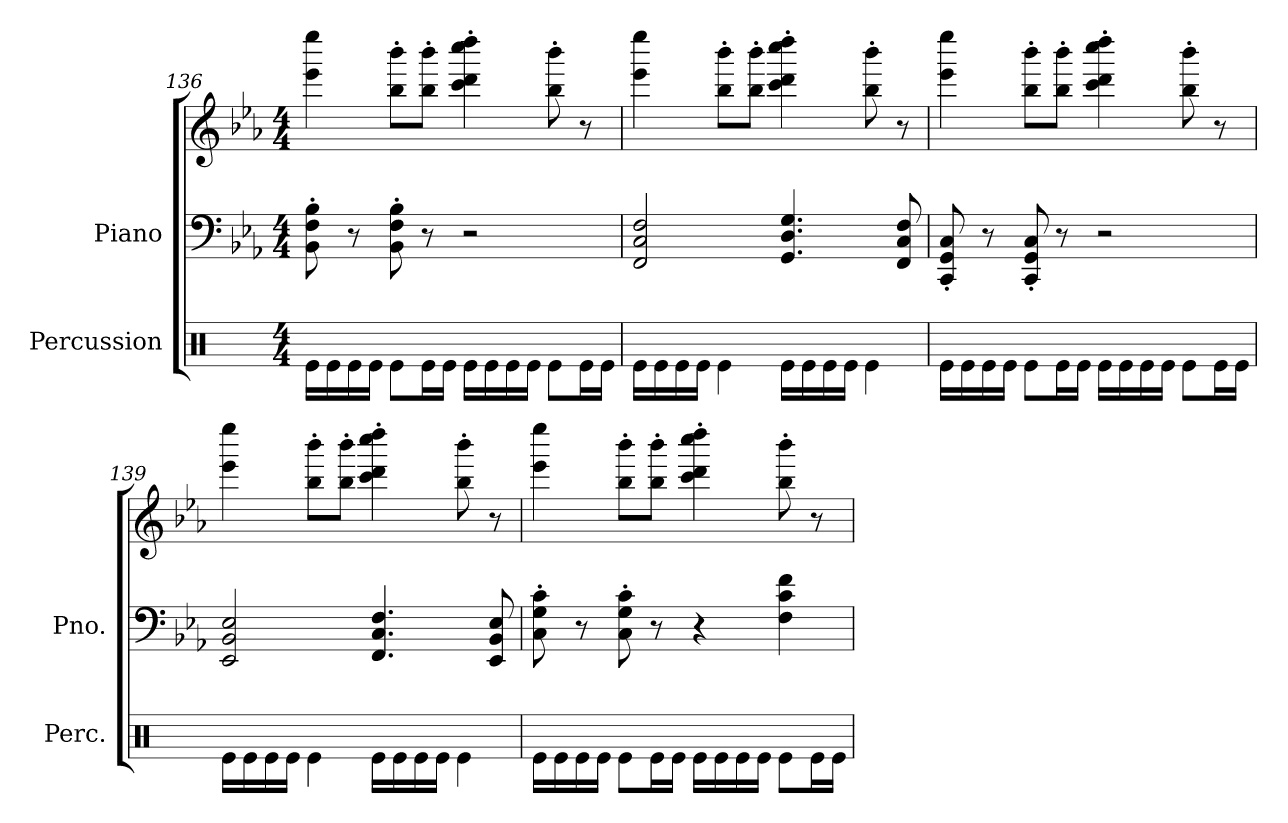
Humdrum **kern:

**kern	**kern	**kern
*part2	*part1	*part1
*staff3	*staff2	*staff1
*I"Percussion	*I"Piano	*
*I'Perc.	*I'Pno.	*
*clefX	*clefF4	*clefG2
*k[]	*k[b-e-a-]	*k[b-e-a-]
*	*E-:	*E-:
*M4/4	*M4/4	*M4/4
=136	=136	=136
16Re\LL	8BB-\' 8F\' 8B-\'	4eee-\ 4eeee-\
16Re\	.	.
16Re\	8r	.
16Re\JJ	.	.
8Re\L	8BB-\' 8F\' 8B-\'	8bb-\' 8bbb-\'L
16Re\L	8r	8bb-\' 8bbb-\'J
16Re\JJ	.	.
16Re\LL	2r	4ccc\' 4ddd\' 4cccc\' 4dddd\'
16Re\	.	.
16Re\	.	.
16Re\JJ	.	.
8Re\L	.	8bb-\' 8bbb-\'
16Re\L	.	8r
16Re\JJ	.	.
!!LO:LB:g=z
=137	=137	=137
16Re\LL	2FF/ 2C/ 2F/	4eee-\ 4eeee-\
16Re\	.	.
16Re\	.	.
16Re\JJ	.	.
4Re\	.	8bb-\' 8bbb-\'L
.	.	8bb-\' 8bbb-\'J
16Re\LL	4.GG/ 4.D/ 4.G/	4ccc\' 4ddd\' 4cccc\' 4dddd\'
16Re\	.	.
16Re\	.	.
16Re\JJ	.	.
4Re\	.	8bb-\' 8bbb-\'
.	8FF/ 8C/ 8F/	8r
=138	=138	=138
16Re\LL	8CC/' 8GG/' 8C/'	4eee-\ 4eeee-\
16Re\	.	.
16Re\	8r	.
16Re\JJ	.	.
8Re\L	8CC/' 8GG/' 8C/'	8bb-\' 8bbb-\'L
16Re\L	8r	8bb-\' 8bbb-\'J
16Re\JJ	.	.
16Re\LL	2r	4ccc\' 4ddd\' 4cccc\' 4dddd\'
16Re\	.	.
16Re\	.	.
16Re\JJ	.	.
8Re\L	.	8bb-\' 8bbb-\'
16Re\L	.	8r
16Re\JJ	.	.
=139	=139	=139
16Re\LL	2EE-/ 2BB-/ 2E-/	4eee-\ 4eeee-\
16Re\	.	.
16Re\	.	.
16Re\JJ	.	.
4Re\	.	8bb-\' 8bbb-\'L
.	.	8bb-\' 8bbb-\'J
16Re\LL	4.FF/ 4.C/ 4.F/	4ccc\' 4ddd\' 4cccc\' 4dddd\'
16Re\	.	.
16Re\	.	.
16Re\JJ	.	.
4Re\	.	8bb-\' 8bbb-\'
.	8EE-/ 8BB-/ 8E-/	8r
=140	=140	=140
16Re\LL	8C\' 8G\' 8c\'	4eee-\ 4eeee-\
16Re\	.	.
16Re\	8r	.
16Re\JJ	.	.
8Re\L	8C\' 8G\' 8c\'	8bb-\' 8bbb-\'L
16Re\L	8r	8bb-\' 8bbb-\'J
16Re\JJ	.	.
16Re\LL	4r	4ccc\' 4ddd\' 4cccc\' 4dddd\'
16Re\	.	.
16Re\	.	.
16Re\JJ	.	.
8Re\L	4F\ 4c\ 4f\	8bb-\' 8bbb-\'
16Re\L	.	8r
16Re\JJ	.	.
=	=	=
*-	*-	*-
